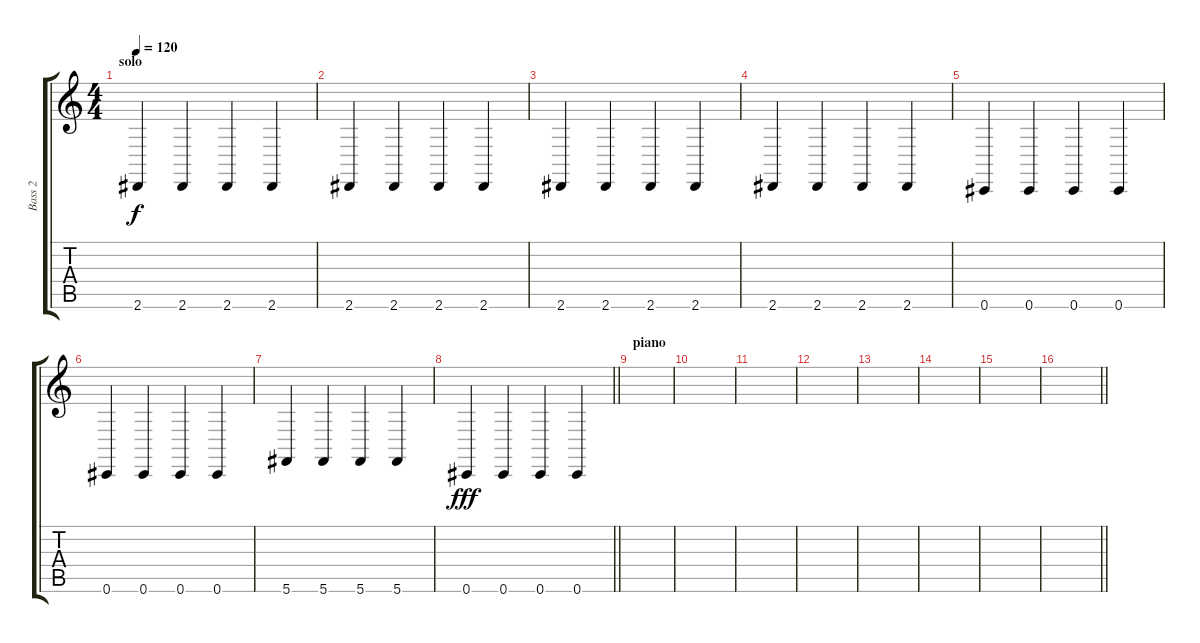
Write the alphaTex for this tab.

\track ("Bass 2" "Bass 2") {instrument lead2sawtooth}
\staff {score tabs}
\tuning (E4 B3 G3 D3 A2 Db2) {hide}
\ts (4 4)
\section ("" "solo")
\tempo 120
\clef g2
\ks c
2.6.4{dy f} 2.6.4 2.6.4 2.6.4 |
2.6.4 2.6.4 2.6.4 2.6.4 |
2.6.4 2.6.4 2.6.4 2.6.4 |
2.6.4 2.6.4 2.6.4 2.6.4 |
0.6.4 0.6.4 0.6.4 0.6.4 |
0.6.4 0.6.4 0.6.4 0.6.4 |
5.6.4 5.6.4 5.6.4 5.6.4 |
\barLineRight lightlight
0.6.4{dy fff} 0.6.4 0.6.4 0.6.4 |
\section ("" "piano")
|
|
|
|
|
|
|
\barLineRight lightlight
